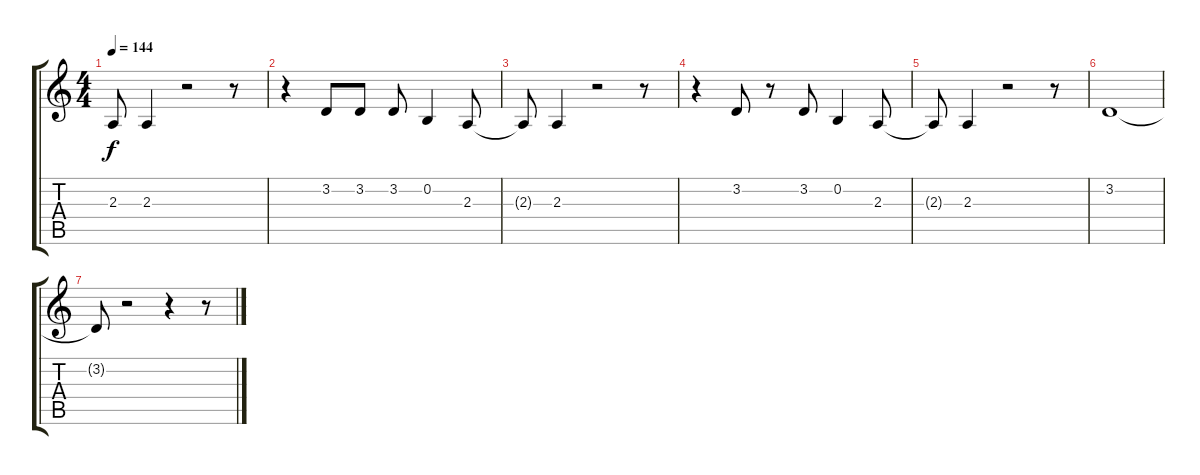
\track "" {instrument trumpet}
\staff {score tabs}
\tuning (E4 B3 G3 D3 A2 E2) {hide}
\ts (4 4)
\tempo 144
\clef g2
\ks c
2.3{t}.8{dy f} 2.3.4 r.2 r.8 |
r.4 3.2.8 3.2.8 3.2.8 0.2.4 2.3.8 |
2.3{t}.8 2.3.4 r.2 r.8 |
r.4 3.2.8 r.8 3.2.8 0.2.4 2.3.8 |
2.3{t}.8 2.3.4 r.2 r.8 |
3.2.1 |
3.2{t}.8 r.2 r.4 r.8
